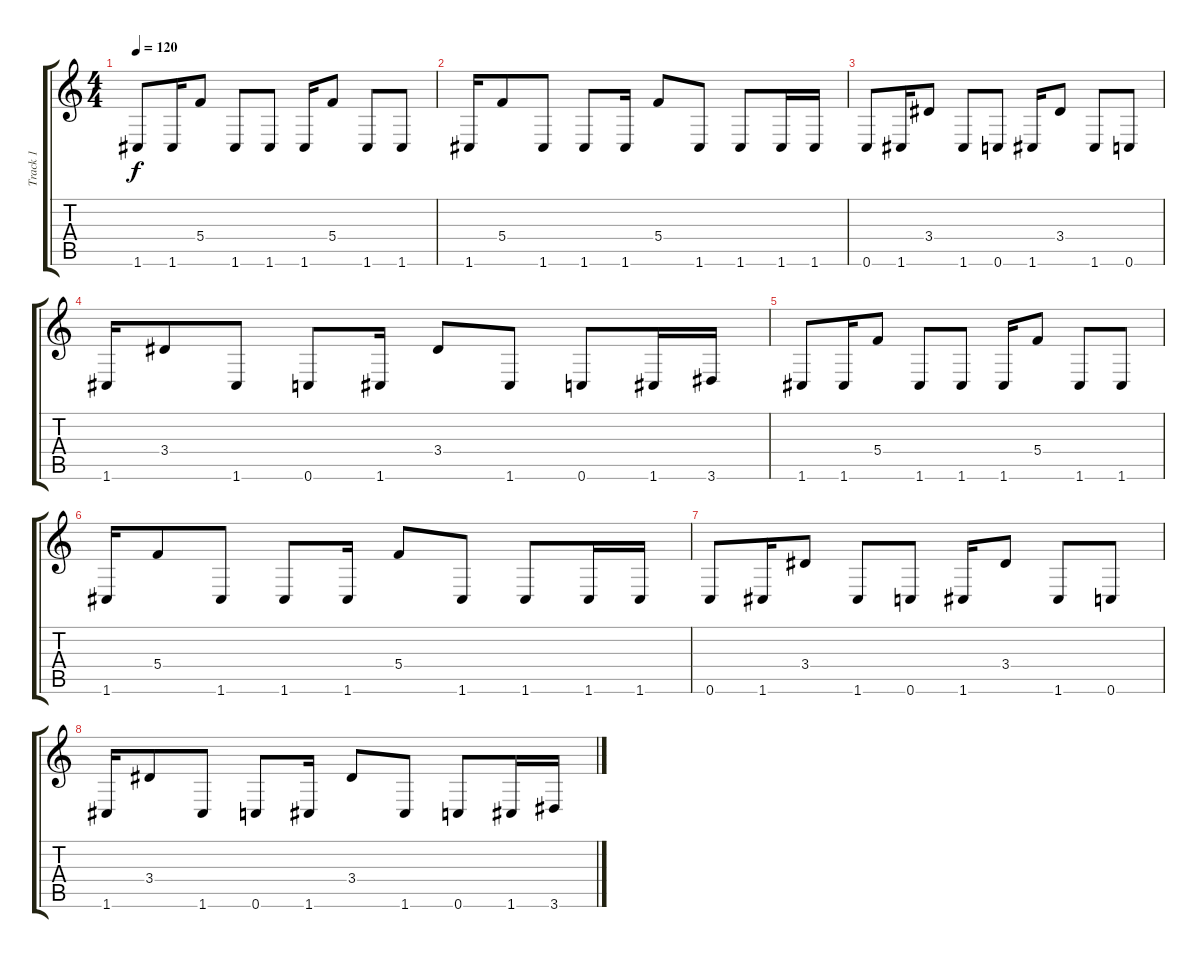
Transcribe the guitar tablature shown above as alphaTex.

\track ("Track 1" "Track 1") {instrument distortionguitar}
\staff {score tabs}
\tuning (D4 A3 F3 C3 G2 C2) {hide}
\ts (4 4)
\tempo 120
\clef g2
\ks c
1.6.8{dy f} 1.6.16 5.4.8 1.6.8 1.6.8 1.6.16 5.4.8 1.6.8 1.6.8 |
1.6.16 5.4.8 1.6.8 1.6.8 1.6.16 5.4.8 1.6.8 1.6.8 1.6.16 1.6.16 |
0.6.8 1.6.16 3.4.8 1.6.8 0.6.8 1.6.16 3.4.8 1.6.8 0.6.8 |
1.6.16 3.4.8 1.6.8 0.6.8 1.6.16 3.4.8 1.6.8 0.6.8 1.6.16 3.6.16 |
1.6.8 1.6.16 5.4.8 1.6.8 1.6.8 1.6.16 5.4.8 1.6.8 1.6.8 |
1.6.16 5.4.8 1.6.8 1.6.8 1.6.16 5.4.8 1.6.8 1.6.8 1.6.16 1.6.16 |
0.6.8 1.6.16 3.4.8 1.6.8 0.6.8 1.6.16 3.4.8 1.6.8 0.6.8 |
1.6.16 3.4.8 1.6.8 0.6.8 1.6.16 3.4.8 1.6.8 0.6.8 1.6.16 3.6.16
